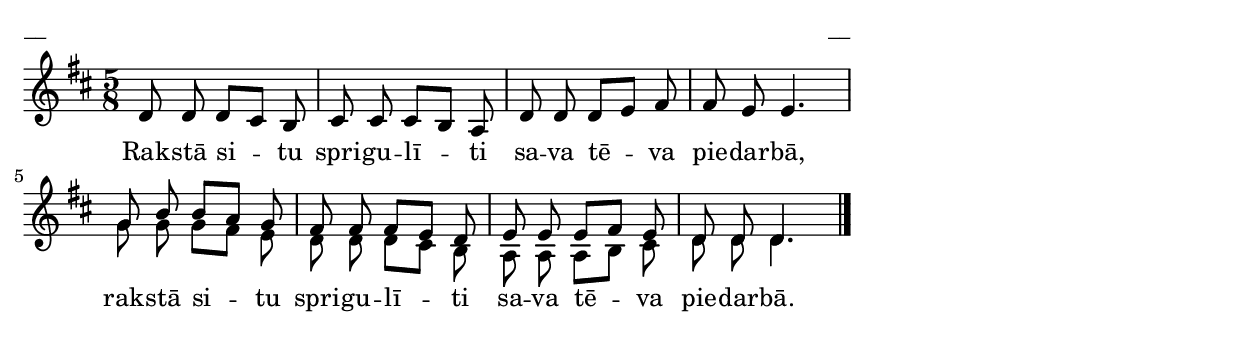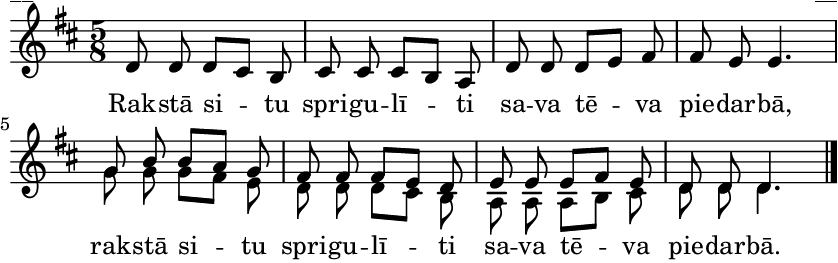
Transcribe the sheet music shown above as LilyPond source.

\version "2.13.18"
#(ly:set-option 'crop #t)
\paper {
line-width = 14\cm
left-margin = 0.4\cm
between-system-padding = 0.1\cm
between-system-space = 0.1\cm
}
% AALapas
% Rakstā situ sprigulīti
\layout {
indent = #0
ragged-last = ##f
}


voiceA = \relative c' {
\clef "treble"
\key d \major
\time 5/8
d8 d d[ cis] b |
cis8 cis cis[ b] a |
d8 d d[ e] fis |
fis8 e e4. |
g8 b b[ a] g |
fis8 fis fis[ e] d |
e8 e e[ fis] e |
d8 d d4. |
\bar "|."
}


voiceB = \relative c' {
\clef "treble"
\key d \major
\time 5/8
s4 s4. |
s4 s4. |
s4 s4. |
s4 s4. |
g'8 g g[ fis] e |
d8 d d[ cis] b |
a8 a a[ b] cis |
d8 d d4. |

\bar "|."
}


lyricA = \lyricmode {
Rak -- stā si -- tu spri -- gu -- lī -- ti sa -- va tē -- va pie -- dar -- bā,
rak -- stā si -- tu spri -- gu -- lī -- ti sa -- va tē -- va pie -- dar -- bā.
}




fullScore = <<
\new Staff {
<<
\new Voice = "voiceA" { \voiceOne \autoBeamOff \voiceA }
\new Voice = "voiceB" { \voiceTwo \autoBeamOff \voiceB }
\new Lyrics \lyricsto "voiceA" \lyricA
>>
}
>>



\score {
\fullScore
\header { piece = "__" opus = "__" }
}
\markup { \with-color #(x11-color 'white) \sans \smaller "__" }
\score {
\unfoldRepeats
\fullScore
\midi {
\context { \Staff \remove "Staff_performer" }
\context { \Voice \consists "Staff_performer" }
}
}


